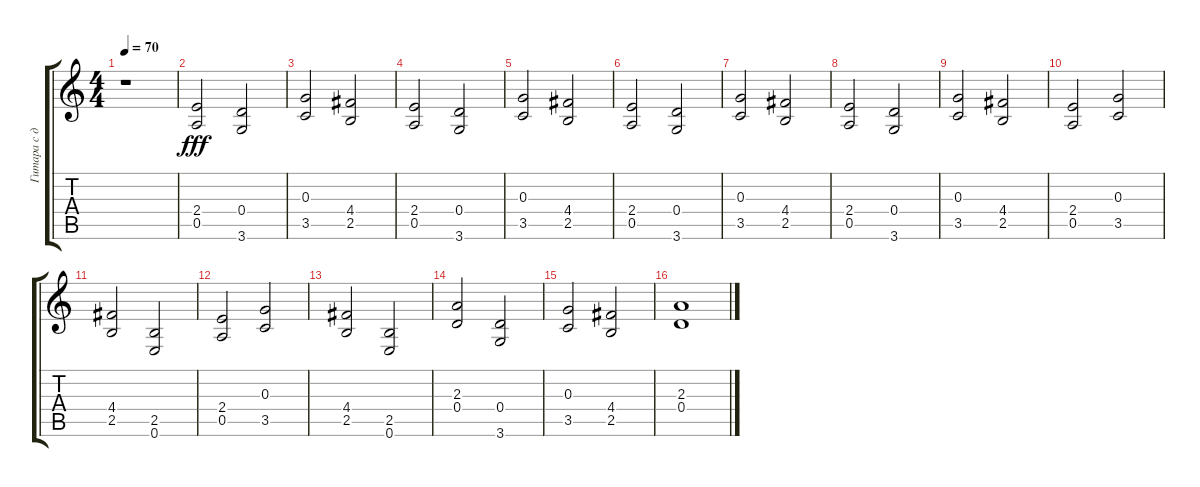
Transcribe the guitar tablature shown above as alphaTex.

\track ("Гитара с дисторшном" "Гитара с д") {instrument overdrivenguitar}
\staff {score tabs}
\tuning (E4 B3 G3 D3 A2 E2) {hide}
\ts (4 4)
\tempo 70
\clef g2
\ks c
r.1{dy fff instrument overdrivenguitar} |
(2.4 0.5).2 (0.4 3.6).2 |
(0.3 3.5).2 (4.4 2.5).2 |
(2.4 0.5).2 (0.4 3.6).2 |
(0.3 3.5).2 (4.4 2.5).2 |
(2.4 0.5).2 (0.4 3.6).2 |
(0.3 3.5).2 (4.4 2.5).2 |
(2.4 0.5).2 (0.4 3.6).2 |
(0.3 3.5).2 (4.4 2.5).2 |
(2.4 0.5).2 (0.3 3.5).2 |
(4.4 2.5).2 (2.5 0.6).2 |
(2.4 0.5).2 (0.3 3.5).2 |
(4.4 2.5).2 (2.5 0.6).2 |
(2.3 0.4).2 (0.4 3.6).2 |
(0.3 3.5).2 (4.4 2.5).2 |
(2.3 0.4).1
